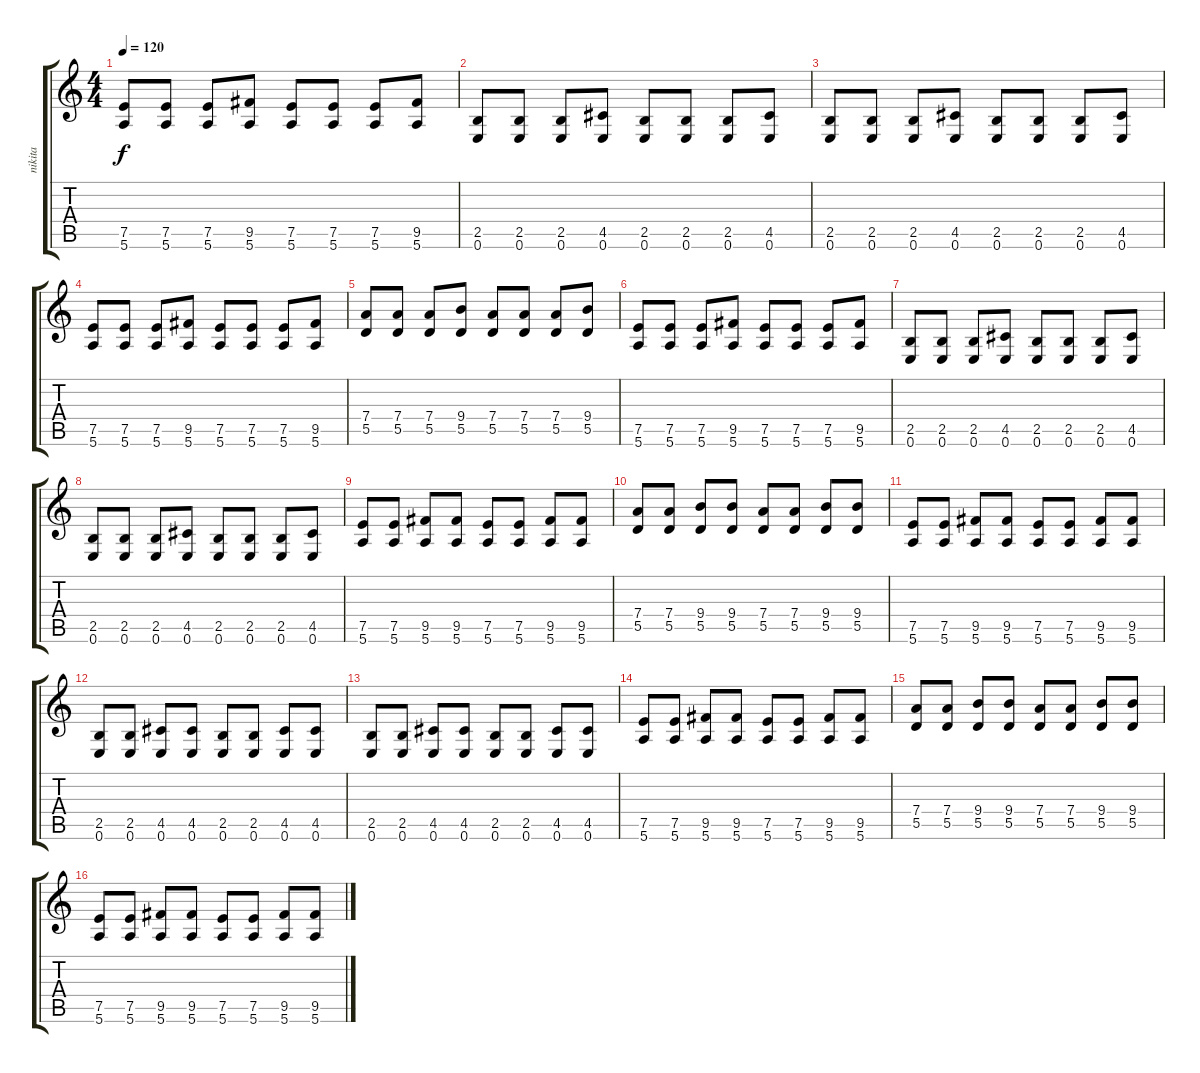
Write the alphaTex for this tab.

\track ("nikita " "nikita ") {instrument acousticguitarsteel}
\staff {score tabs}
\tuning (E4 B3 G3 D3 A2 E2) {hide}
\ts (4 4)
\tempo 120
\clef g2
\ks c
(7.5 5.6).8{dy f} (7.5 5.6).8 (7.5 5.6).8 (9.5 5.6).8 (7.5 5.6).8 (7.5 5.6).8 (7.5 5.6).8 (9.5 5.6).8 |
(2.5 0.6).8 (2.5 0.6).8 (2.5 0.6).8 (4.5 0.6).8 (2.5 0.6).8 (2.5 0.6).8 (2.5 0.6).8 (4.5 0.6).8 |
(2.5 0.6).8 (2.5 0.6).8 (2.5 0.6).8 (4.5 0.6).8 (2.5 0.6).8 (2.5 0.6).8 (2.5 0.6).8 (4.5 0.6).8 |
(7.5 5.6).8 (7.5 5.6).8 (7.5 5.6).8 (9.5 5.6).8 (7.5 5.6).8 (7.5 5.6).8 (7.5 5.6).8 (9.5 5.6).8 |
(7.4 5.5).8 (7.4 5.5).8 (7.4 5.5).8 (9.4 5.5).8 (7.4 5.5).8 (7.4 5.5).8 (7.4 5.5).8 (9.4 5.5).8 |
(7.5 5.6).8 (7.5 5.6).8 (7.5 5.6).8 (9.5 5.6).8 (7.5 5.6).8 (7.5 5.6).8 (7.5 5.6).8 (9.5 5.6).8 |
(2.5 0.6).8 (2.5 0.6).8 (2.5 0.6).8 (4.5 0.6).8 (2.5 0.6).8 (2.5 0.6).8 (2.5 0.6).8 (4.5 0.6).8 |
(2.5 0.6).8 (2.5 0.6).8 (2.5 0.6).8 (4.5 0.6).8 (2.5 0.6).8 (2.5 0.6).8 (2.5 0.6).8 (4.5 0.6).8 |
(7.5 5.6).8{volume 16 instrument distortionguitar} (7.5 5.6).8 (9.5 5.6).8 (9.5 5.6).8 (7.5 5.6).8 (7.5 5.6).8 (9.5 5.6).8 (9.5 5.6).8 |
(7.4 5.5).8 (7.4 5.5).8 (9.4 5.5).8 (9.4 5.5).8 (7.4 5.5).8 (7.4 5.5).8 (9.4 5.5).8 (9.4 5.5).8 |
(7.5 5.6).8 (7.5 5.6).8 (9.5 5.6).8 (9.5 5.6).8 (7.5 5.6).8 (7.5 5.6).8 (9.5 5.6).8 (9.5 5.6).8 |
(2.5 0.6).8 (2.5 0.6).8 (4.5 0.6).8 (4.5 0.6).8 (2.5 0.6).8 (2.5 0.6).8 (4.5 0.6).8 (4.5 0.6).8 |
(2.5 0.6).8 (2.5 0.6).8 (4.5 0.6).8 (4.5 0.6).8 (2.5 0.6).8 (2.5 0.6).8 (4.5 0.6).8 (4.5 0.6).8 |
(7.5 5.6).8{volume 16 instrument distortionguitar} (7.5 5.6).8 (9.5 5.6).8 (9.5 5.6).8 (7.5 5.6).8 (7.5 5.6).8 (9.5 5.6).8 (9.5 5.6).8 |
(7.4 5.5).8 (7.4 5.5).8 (9.4 5.5).8 (9.4 5.5).8 (7.4 5.5).8 (7.4 5.5).8 (9.4 5.5).8 (9.4 5.5).8 |
(7.5 5.6).8 (7.5 5.6).8 (9.5 5.6).8 (9.5 5.6).8 (7.5 5.6).8 (7.5 5.6).8 (9.5 5.6).8 (9.5 5.6).8
